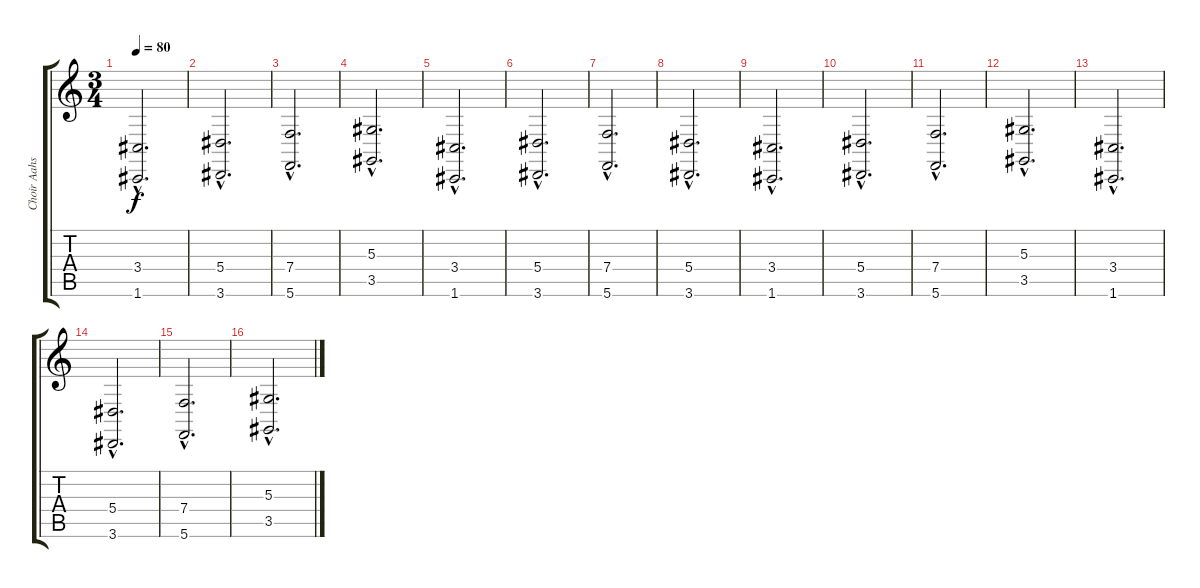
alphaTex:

\track ("Choir Aahs" "Choir Aahs") {instrument choiraahs}
\staff {score tabs}
\tuning (C4 G3 Eb3 Bb2 F2 C2) {hide}
\ts (3 4)
\tempo 80
\clef g2
\ks c
(3.4{hac} 1.6{hac}).2{d dy f} |
(5.4{hac} 3.6{hac}).2{d} |
(7.4{hac} 5.6{hac}).2{d} |
(5.3{hac} 3.5{hac}).2{d} |
(3.4{hac} 1.6{hac}).2{d} |
(5.4{hac} 3.6{hac}).2{d} |
(7.4{hac} 5.6{hac}).2{d} |
(5.4{hac} 3.6{hac}).2{d} |
(3.4{hac} 1.6{hac}).2{d} |
(5.4{hac} 3.6{hac}).2{d} |
(7.4{hac} 5.6{hac}).2{d} |
(5.3{hac} 3.5{hac}).2{d} |
(3.4{hac} 1.6{hac}).2{d} |
(5.4{hac} 3.6{hac}).2{d} |
(7.4{hac} 5.6{hac}).2{d} |
(5.3{hac} 3.5{hac}).2{d}
